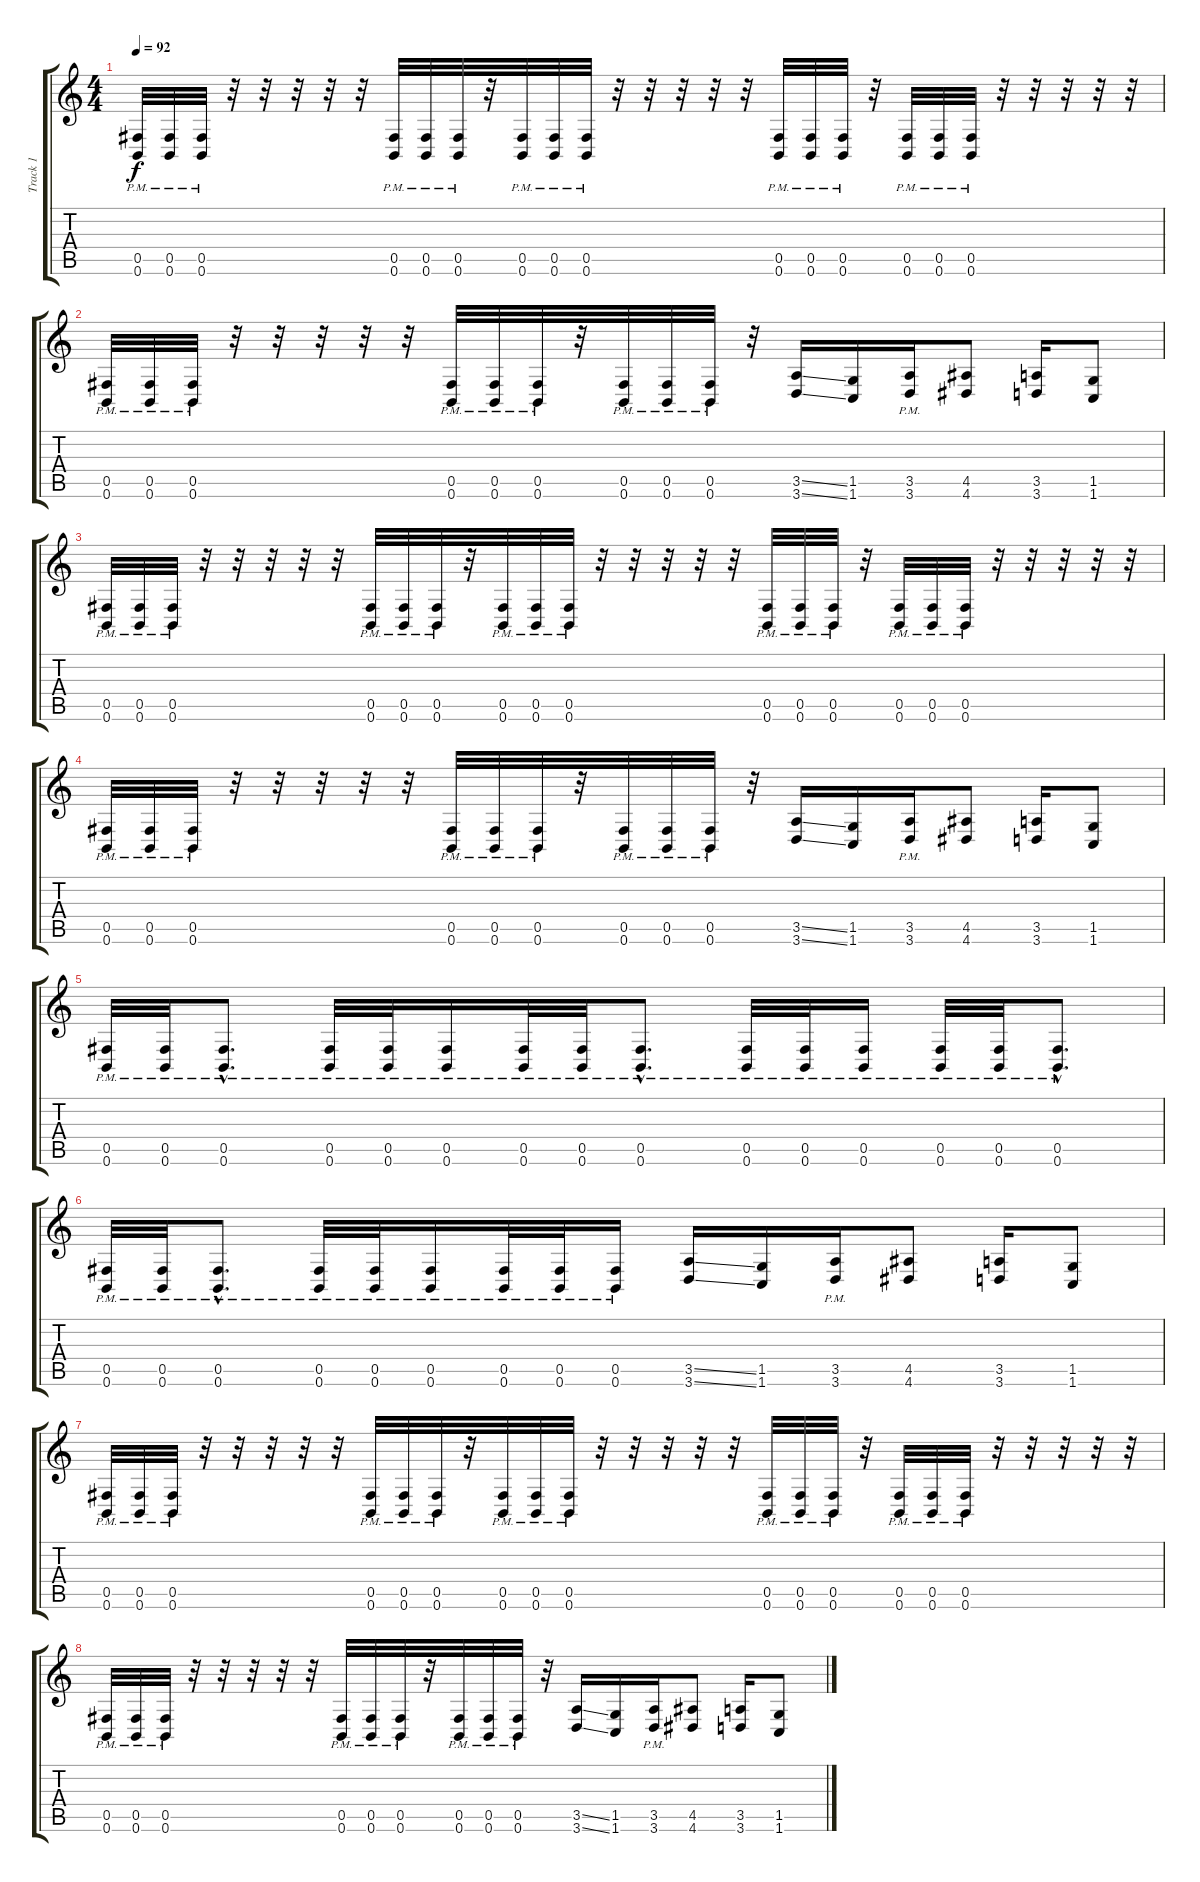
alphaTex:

\track ("Track 1" "Track 1") {instrument distortionguitar}
\staff {score tabs}
\tuning (Db4 Ab3 E3 B2 Gb2 B1) {hide}
\ts (4 4)
\tempo 92
\clef g2
\ks c
(0.5{pm} 0.6{pm}).32{dy f} (0.5{pm} 0.6{pm}).32 (0.5{pm} 0.6{pm}).32 r.32 r.32 r.32 r.32 r.32 (0.5{pm} 0.6{pm}).32 (0.5{pm} 0.6{pm}).32 (0.5{pm} 0.6{pm}).32 r.32 (0.5{pm} 0.6{pm}).32 (0.5{pm} 0.6{pm}).32 (0.5{pm} 0.6{pm}).32 r.32 r.32 r.32 r.32 r.32 (0.5{pm} 0.6{pm}).32 (0.5{pm} 0.6{pm}).32 (0.5{pm} 0.6{pm}).32 r.32 (0.5{pm} 0.6{pm}).32 (0.5{pm} 0.6{pm}).32 (0.5{pm} 0.6{pm}).32 r.32 r.32 r.32 r.32 r.32 |
(0.5{pm} 0.6{pm}).32 (0.5{pm} 0.6{pm}).32 (0.5{pm} 0.6{pm}).32 r.32 r.32 r.32 r.32 r.32 (0.5{pm} 0.6{pm}).32 (0.5{pm} 0.6{pm}).32 (0.5{pm} 0.6{pm}).32 r.32 (0.5{pm} 0.6{pm}).32 (0.5{pm} 0.6{pm}).32 (0.5{pm} 0.6{pm}).32 r.32 (3.5{ss} 3.6{ss}).16 (1.5 1.6).16 (3.5{pm} 3.6{pm}).16 (4.5 4.6).8 (3.5 3.6).16 (1.5 1.6).8 |
(0.5{pm} 0.6{pm}).32 (0.5{pm} 0.6{pm}).32 (0.5{pm} 0.6{pm}).32 r.32 r.32 r.32 r.32 r.32 (0.5{pm} 0.6{pm}).32 (0.5{pm} 0.6{pm}).32 (0.5{pm} 0.6{pm}).32 r.32 (0.5{pm} 0.6{pm}).32 (0.5{pm} 0.6{pm}).32 (0.5{pm} 0.6{pm}).32 r.32 r.32 r.32 r.32 r.32 (0.5{pm} 0.6{pm}).32 (0.5{pm} 0.6{pm}).32 (0.5{pm} 0.6{pm}).32 r.32 (0.5{pm} 0.6{pm}).32 (0.5{pm} 0.6{pm}).32 (0.5{pm} 0.6{pm}).32 r.32 r.32 r.32 r.32 r.32 |
(0.5{pm} 0.6{pm}).32 (0.5{pm} 0.6{pm}).32 (0.5{pm} 0.6{pm}).32 r.32 r.32 r.32 r.32 r.32 (0.5{pm} 0.6{pm}).32 (0.5{pm} 0.6{pm}).32 (0.5{pm} 0.6{pm}).32 r.32 (0.5{pm} 0.6{pm}).32 (0.5{pm} 0.6{pm}).32 (0.5{pm} 0.6{pm}).32 r.32 (3.5{ss} 3.6{ss}).16 (1.5 1.6).16 (3.5{pm} 3.6{pm}).16 (4.5 4.6).8 (3.5 3.6).16 (1.5 1.6).8 |
(0.5{pm} 0.6{pm}).32 (0.5{pm} 0.6{pm}).32 (0.5{hac pm} 0.6{hac pm}).8{d} (0.5{pm} 0.6{pm}).32 (0.5{pm} 0.6{pm}).32 (0.5{pm} 0.6{pm}).16 (0.5{pm} 0.6{pm}).32 (0.5{pm} 0.6{pm}).32 (0.5{hac pm} 0.6{hac pm}).8{d} (0.5{pm} 0.6{pm}).32 (0.5{pm} 0.6{pm}).32 (0.5{pm} 0.6{pm}).16 (0.5{pm} 0.6{pm}).32 (0.5{pm} 0.6{pm}).32 (0.5{hac pm} 0.6{hac pm}).8{d} |
(0.5{pm} 0.6{pm}).32 (0.5{pm} 0.6{pm}).32 (0.5{hac pm} 0.6{hac pm}).8{d} (0.5{pm} 0.6{pm}).32 (0.5{pm} 0.6{pm}).32 (0.5{pm} 0.6{pm}).16 (0.5{pm} 0.6{pm}).32 (0.5{pm} 0.6{pm}).32 (0.5{pm} 0.6{pm}).16 (3.5{ss} 3.6{ss}).16 (1.5 1.6).16 (3.5{pm} 3.6{pm}).16 (4.5 4.6).8 (3.5 3.6).16 (1.5 1.6).8 |
(0.5{pm} 0.6{pm}).32 (0.5{pm} 0.6{pm}).32 (0.5{pm} 0.6{pm}).32 r.32 r.32 r.32 r.32 r.32 (0.5{pm} 0.6{pm}).32 (0.5{pm} 0.6{pm}).32 (0.5{pm} 0.6{pm}).32 r.32 (0.5{pm} 0.6{pm}).32 (0.5{pm} 0.6{pm}).32 (0.5{pm} 0.6{pm}).32 r.32 r.32 r.32 r.32 r.32 (0.5{pm} 0.6{pm}).32 (0.5{pm} 0.6{pm}).32 (0.5{pm} 0.6{pm}).32 r.32 (0.5{pm} 0.6{pm}).32 (0.5{pm} 0.6{pm}).32 (0.5{pm} 0.6{pm}).32 r.32 r.32 r.32 r.32 r.32 |
(0.5{pm} 0.6{pm}).32 (0.5{pm} 0.6{pm}).32 (0.5{pm} 0.6{pm}).32 r.32 r.32 r.32 r.32 r.32 (0.5{pm} 0.6{pm}).32 (0.5{pm} 0.6{pm}).32 (0.5{pm} 0.6{pm}).32 r.32 (0.5{pm} 0.6{pm}).32 (0.5{pm} 0.6{pm}).32 (0.5{pm} 0.6{pm}).32 r.32 (3.5{ss} 3.6{ss}).16 (1.5 1.6).16 (3.5{pm} 3.6{pm}).16 (4.5 4.6).8 (3.5 3.6).16 (1.5 1.6).8
